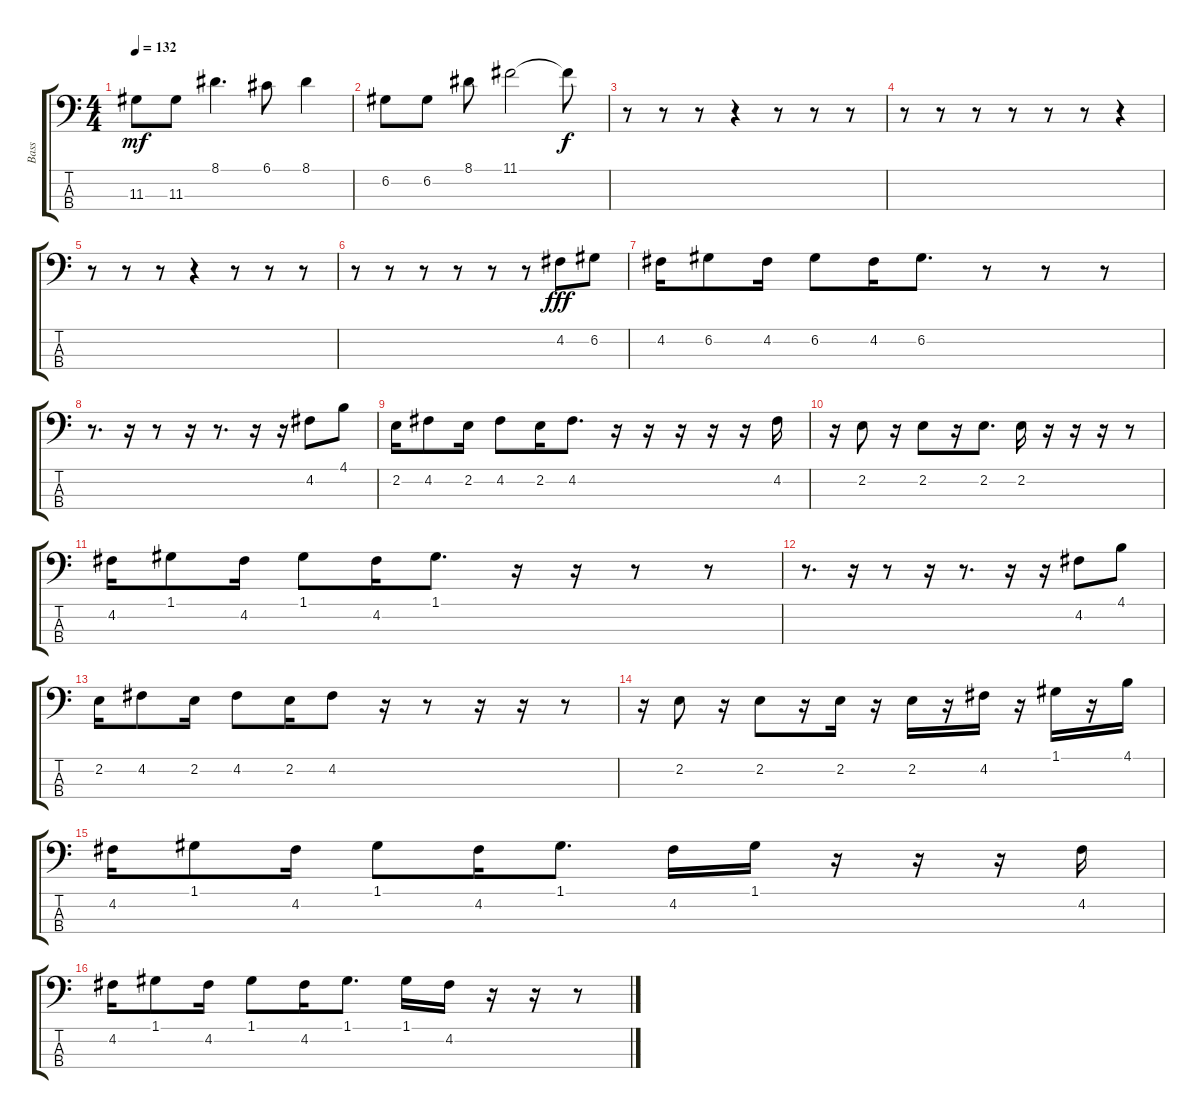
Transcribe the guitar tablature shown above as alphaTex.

\track ("Bass" "Bass") {instrument electricbassfinger}
\staff {score tabs}
\tuning (G2 D2 A1 E1) {hide}
\ts (4 4)
\tempo 132
\clef f4
\ks c
11.3.8{dy mf} 11.3.8 8.1.4{d} 6.1.8 8.1.4 |
6.2.8 6.2.8 8.1.8 11.1.2 11.1{t}.8{dy f} |
r.8 r.8 r.8 r.4 r.8 r.8 r.8 |
r.8 r.8 r.8 r.8 r.8 r.8 r.4 |
r.8 r.8 r.8 r.4 r.8 r.8 r.8 |
r.8 r.8 r.8 r.8 r.8 r.8 4.2.8{dy fff} 6.2.8 |
4.2.16 6.2.8 4.2.16 6.2.8 4.2.16 6.2.8{d} r.8 r.8 r.8 |
r.8{d} r.16 r.8 r.16 r.8{d} r.16 r.16 4.2.8 4.1.8 |
2.2.16 4.2.8 2.2.16 4.2.8 2.2.16 4.2.8{d} r.16 r.16 r.16 r.16 r.16 4.2.16 |
r.16 2.2.8 r.16 2.2.8 r.16 2.2.8{d} 2.2.16 r.16 r.16 r.16 r.8 |
4.2.16 1.1.8 4.2.16 1.1.8 4.2.16 1.1.8{d} r.16 r.16 r.8 r.8 |
r.8{d} r.16 r.8 r.16 r.8{d} r.16 r.16 4.2.8 4.1.8 |
2.2.16 4.2.8 2.2.16 4.2.8 2.2.16 4.2.8 r.16 r.8 r.16 r.16 r.8 |
r.16 2.2.8 r.16 2.2.8 r.16 2.2.16 r.16 2.2.16 r.16 4.2.16 r.16 1.1.16 r.16 4.1.16 |
4.2.16 1.1.8 4.2.16 1.1.8 4.2.16 1.1.8{d} 4.2.16 1.1.16 r.16 r.16 r.16 4.2.16 |
4.2.16 1.1.8 4.2.16 1.1.8 4.2.16 1.1.8{d} 1.1.16 4.2.16 r.16 r.16 r.8
